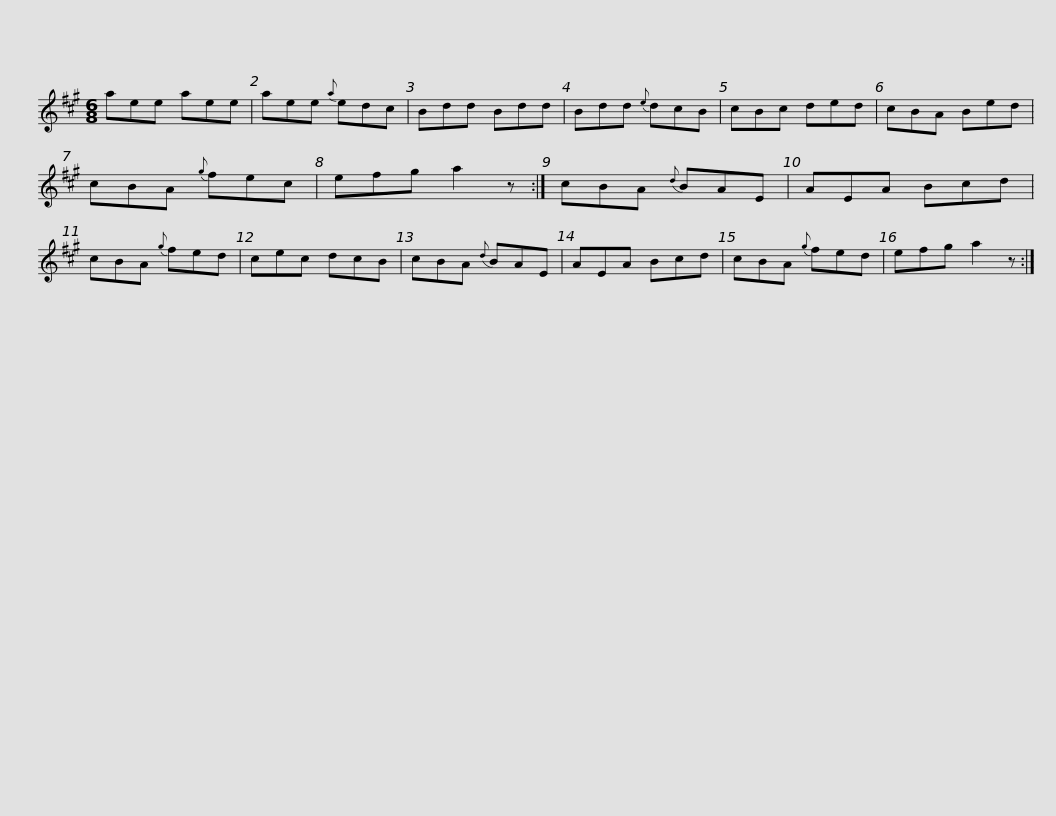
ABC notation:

X:1
L:1/8
M:6/8
I:linebreak $
K:A
V:1 treble
V:1
 aee aee | aee{a} edc | Bdd Bdd | Bdd{e} dcB | cBc ded | %5
 cBA Bed |$ cBA{g} fec | efg a2 z :| cBA{d} BAE | AEA Bcd | %10
 cBA{g} fed | cec dcB |$ cBA{d} BAE | AEA Bcd | cBA{g} fed | %15
 efg a2 z :| %16
